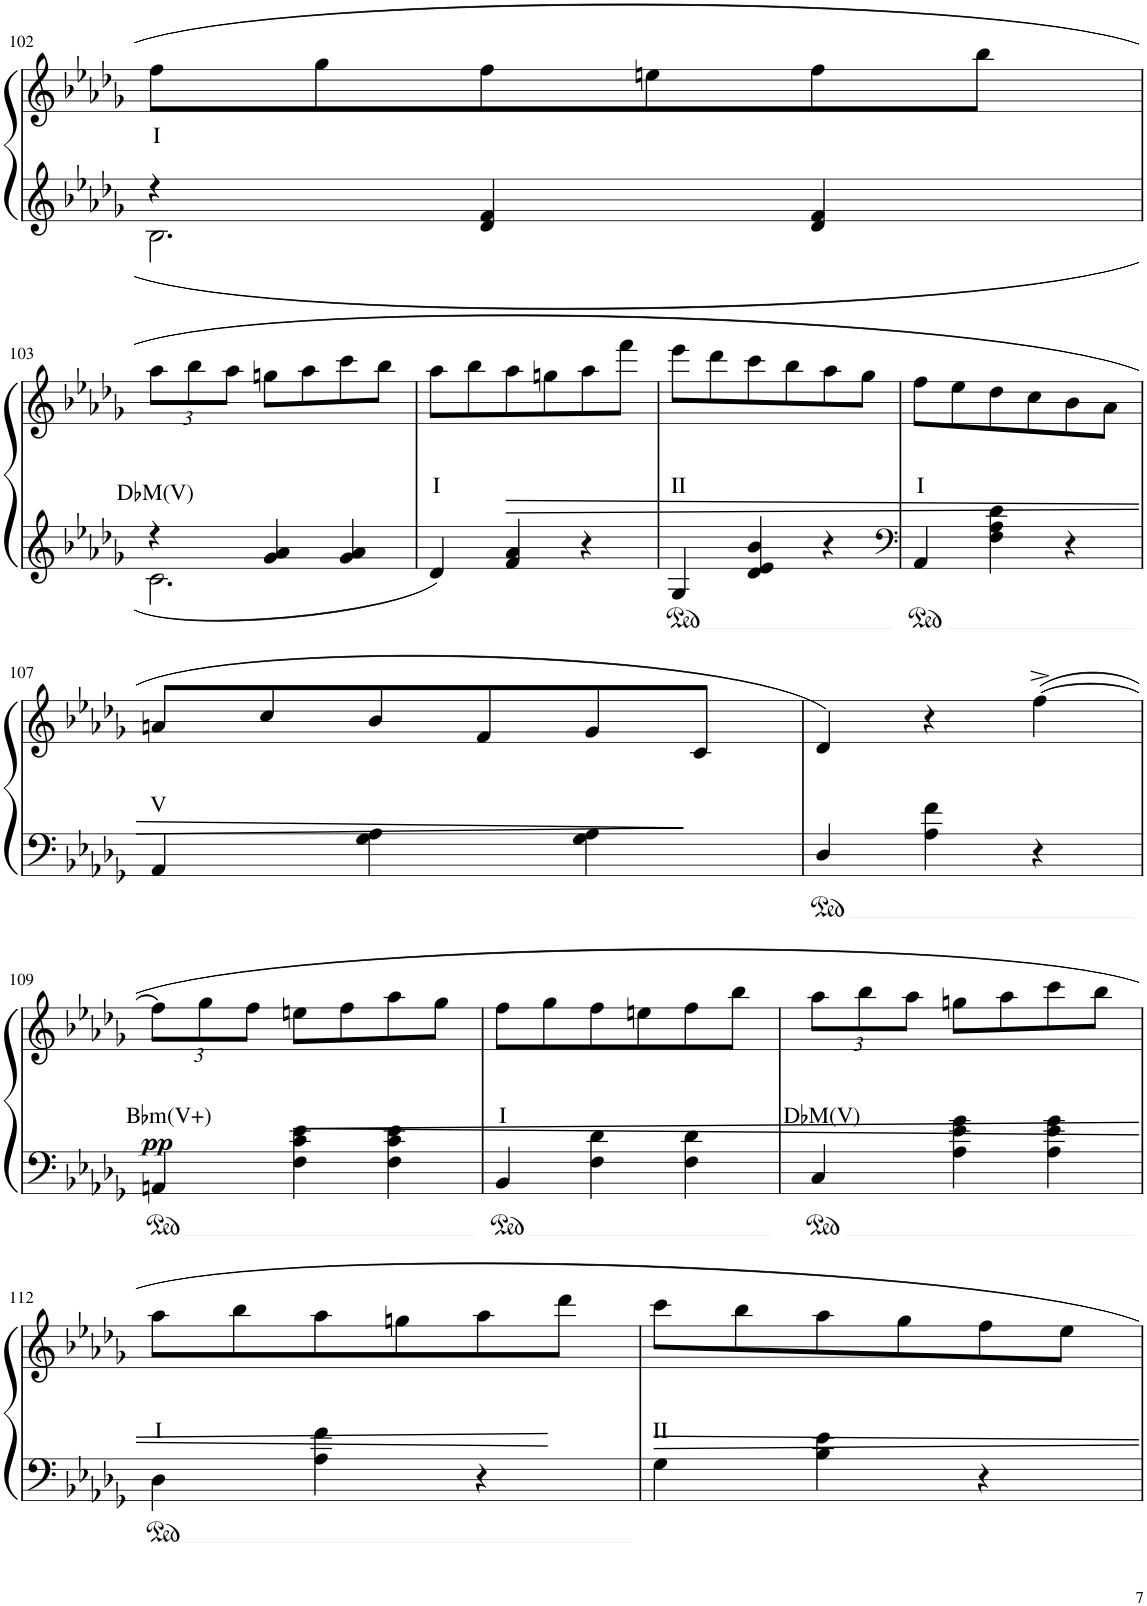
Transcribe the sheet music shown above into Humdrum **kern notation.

**kern	**kern	**text	**dynam
*part1	*part1	*part1	*part1
*staff2	*staff1	*staff1	*staff1/2
*I"Piano	*	*	*
*I'Pno	*	*	*
!!LO:PB:g=z
*clefG2	*clefG2	*	*
*k[b-e-a-d-g-]	*k[b-e-a-d-g-]	*	*
*M3/4	*M3/4	*	*
=102	=102	=102	=102
*^	*	*	*
!	!	!	!LO:LY:b	!
4r	2.B-\	8ff\L	I	.
.	.	8gg-\	.	.
4d-/ 4f/	.	8ff\	.	.
.	.	8een\	.	.
4d-/ 4f/	.	8ff\	.	.
.	.	8bb-\J	.	.
!!LO:LB:g=z
=103	=103	=103	=103	=103
*	*	*Xbrackettup	*	*
!	!	!	!LO:LY:b	!
4r	2.c\	12aa-\L	D♭M(V)	.
.	.	12bb-\	.	.
.	.	12aa-\J	.	.
4g-/ 4a-/	.	8ggn\L	.	.
.	.	8aa-\	.	.
4g-/ 4a-/	.	8ccc\	.	.
.	.	8bb-\J	.	.
*v	*v	*	*	*
=104	=104	=104	=104
!	!	!LO:LY:b	!
4d-/	8aa-\L	I	.
.	8bb-\	.	.
!	!	!	!LO:HP:b
4f/ 4a-/	8aa-\	.	>
.	8ggn\	.	.
4r	8aa-\	.	.
.	8fff\J	.	.
=105	=105	=105	=105
!	!	!LO:LY:b	!
4G-/	8eee-\L	II	.
.	8ddd-\	.	.
4d-/ 4e-/ 4b-/	8ccc\	.	.
.	8bb-\	.	.
4r	8aa-\	.	.
.	8gg-\J	.	.
=106	=106	=106	=106
*clefF4	*	*	*
!	!	!LO:LY:b	!
4AA-/	8ff\L	I	.
.	8ee-\	.	.
4F\ 4A-\ 4d-\	8dd-\	.	.
.	8cc\	.	.
4r	8b-\	.	.
.	8a-\J	.	.
!!LO:LB:g=z
=107	=107	=107	=107
!	!	!LO:LY:b	!
4AA-/	8an/L	V	.
.	8cc/	.	.
4G-\ 4A-\	8b-/	.	.
.	8f/	.	.
4G-\ 4A-\	8g-/	.	.
.	8c/J	.	]
=108	=108	=108	=108
4D-/	4d-/	.	.
4A-\ 4f\	4r	.	.
4r	[4ff^\	.	.
!!LO:LB:g=z
=109	=109	=109	=109
!	!	!LO:LY:b	!LO:DY:b
4AAn/	12ff\L]	B♭m(V+)	pp
.	12gg-\	.	.
.	12ff\J	.	.
!	!	!	!LO:HP:b
4F\ 4c\ 4e-\	8een\L	.	<
.	8ff\	.	.
4F\ 4c\ 4e-\	8aa-\	.	.
.	8gg-\J	.	.
=110	=110	=110	=110
!	!	!LO:LY:b	!
4BB-/	8ff\L	I	.
.	8gg-\	.	.
4F\ 4d-\	8ff\	.	.
.	8een\	.	.
4F\ 4d-\	8ff\	.	.
.	8bb-\J	.	.
=111	=111	=111	=111
!	!	!LO:LY:b	!
4C/	12aa-\L	D♭M(V)	.
.	12bb-\	.	.
.	12aa-\J	.	.
4A-\ 4e-\ 4g-\	8ggn\L	.	.
.	8aa-\	.	.
4A-\ 4e-\ 4g-\	8ccc\	.	.
.	8bb-\J	.	.
!!LO:LB:g=z
=112	=112	=112	=112
!	!	!LO:LY:b	!
4D-\	8aa-\L	I	.
.	8bb-\	.	.
4A-\ 4f\	8aa-\	.	.
.	8ggn\	.	.
4r	8aa-\	.	.
.	8ddd-\J	.	[
=113	=113	=113	=113
!	!	!LO:LY:b	!
4G-\	8ccc\L	II	.
.	8bb-\	.	.
4B-\ 4e-\	8aa-\	.	.
.	8gg-\	.	.
4r	8ff\	.	.
.	8ee-\J	.	.
=	=	=	=
*-	*-	*-	*-
